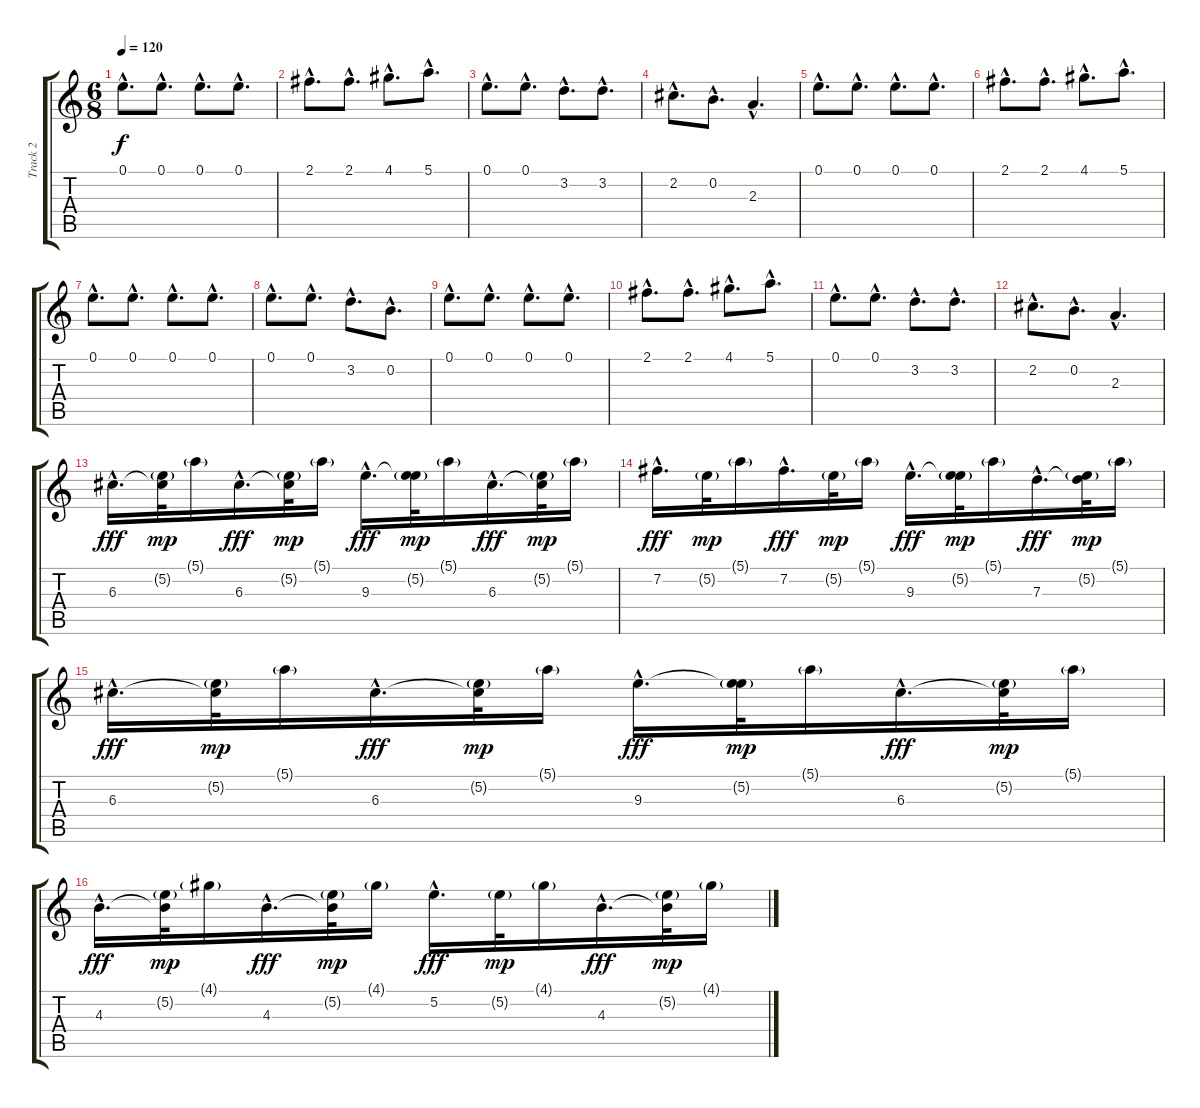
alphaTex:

\track ("Track 2" "Track 2") {instrument acousticguitarnylon}
\staff {score tabs}
\tuning (E4 B3 G3 D3 A2 E2) {hide}
\ts (6 8)
\tempo 120
\clef g2
\ks c
0.1{hac}.8{d dy f} 0.1{hac}.8{d} 0.1{hac}.8{d} 0.1{hac}.8{d} |
2.1{hac}.8{d} 2.1{hac}.8{d} 4.1{hac}.8{d} 5.1{hac}.8{d} |
0.1{hac}.8{d} 0.1{hac}.8{d} 3.2{hac}.8{d} 3.2{hac}.8{d} |
2.2{hac}.8{d} 0.2{hac}.8{d} 2.3{hac}.4{d} |
0.1{hac}.8{d volume 16} 0.1{hac}.8{d} 0.1{hac}.8{d} 0.1{hac}.8{d} |
2.1{hac}.8{d} 2.1{hac}.8{d} 4.1{hac}.8{d} 5.1{hac}.8{d} |
0.1{hac}.8{d} 0.1{hac}.8{d} 0.1{hac}.8{d} 0.1{hac}.8{d} |
0.1{hac}.8{d} 0.1{hac}.8{d} 3.2{hac}.8{d} 0.2{hac}.8{d} |
0.1{hac}.8{d} 0.1{hac}.8{d} 0.1{hac}.8{d} 0.1{hac}.8{d} |
2.1{hac}.8{d} 2.1{hac}.8{d} 4.1{hac}.8{d} 5.1{hac}.8{d} |
0.1{hac}.8{d} 0.1{hac}.8{d} 3.2{hac}.8{d} 3.2{hac}.8{d} |
2.2{hac}.8{d} 0.2{hac}.8{d} 2.3{hac}.4{d} |
6.3{hac}.16{d dy fff} (5.2{g} 6.3{t}).32{dy mp} 5.1{g}.16 6.3{hac}.16{d dy fff} (5.2{g} 6.3{t}).32{dy mp} 5.1{g}.16 9.3{hac}.16{d dy fff} (5.2{g} 9.3{t}).32{dy mp} 5.1{g}.16 6.3{hac}.16{d dy fff} (5.2{g} 6.3{t}).32{dy mp} 5.1{g}.16 |
7.2{hac}.16{d dy fff} 5.2{g}.32{dy mp} 5.1{g}.16 7.2{hac}.16{d dy fff} 5.2{g}.32{dy mp} 5.1{g}.16 9.3{hac}.16{d dy fff} (5.2{g} 9.3{t}).32{dy mp} 5.1{g}.16 7.3{hac}.16{d dy fff} (5.2{g} 7.3{t}).32{dy mp} 5.1{g}.16 |
6.3{hac}.16{d dy fff} (5.2{g} 6.3{t}).32{dy mp} 5.1{g}.16 6.3{hac}.16{d dy fff} (5.2{g} 6.3{t}).32{dy mp} 5.1{g}.16 9.3{hac}.16{d dy fff} (5.2{g} 9.3{t}).32{dy mp} 5.1{g}.16 6.3{hac}.16{d dy fff} (5.2{g} 6.3{t}).32{dy mp} 5.1{g}.16 |
4.3{hac}.16{d dy fff} (5.2{g} 4.3{t}).32{dy mp} 4.1{g}.16 4.3{hac}.16{d dy fff} (5.2{g} 4.3{t}).32{dy mp} 4.1{g}.16 5.2{hac}.16{d dy fff} 5.2{g}.32{dy mp} 4.1{g}.16 4.3{hac}.16{d dy fff} (5.2{g} 4.3{t}).32{dy mp} 4.1{g}.16
